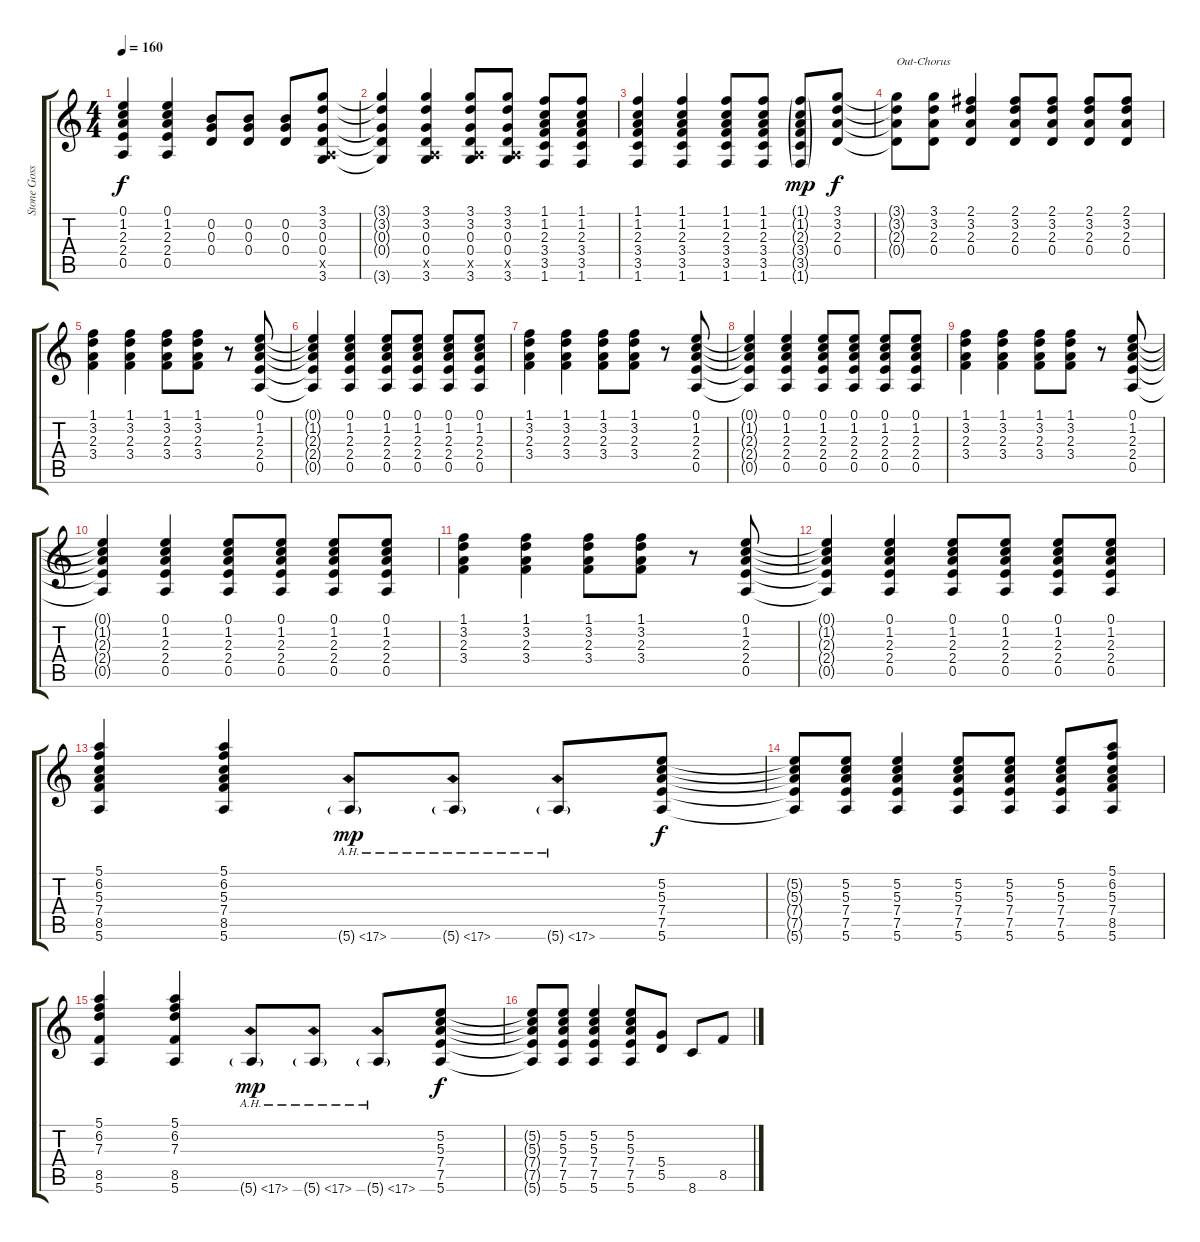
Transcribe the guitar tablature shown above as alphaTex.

\track ("Stone Gossard" "Stone Goss") {instrument distortionguitar}
\staff {score tabs}
\tuning (E4 B3 G3 D3 A2 E2) {hide}
\ts (4 4)
\tempo 160
\clef g2
\ks c
(0.1 1.2 2.3 2.4 0.5).4{dy f} (0.1 1.2 2.3 2.4 0.5).4 (0.2 0.3 0.4).8 (0.2 0.3 0.4).8 (0.2 0.3 0.4).8 (3.1 3.2 0.3 0.4 0.5{x} 3.6).8 |
(3.1{t} 3.2{t} 0.3{t} 0.4{t} 3.6{t}).4 (3.1 3.2 0.3 0.4 0.5{x} 3.6).4 (3.1 3.2 0.3 0.4 0.5{x} 3.6).8 (3.1 3.2 0.3 0.4 0.5{x} 3.6).8 (1.1 1.2 2.3 3.4 3.5 1.6).8 (1.1 1.2 2.3 3.4 3.5 1.6).8 |
(1.1 1.2 2.3 3.4 3.5 1.6).4 (1.1 1.2 2.3 3.4 3.5 1.6).4 (1.1 1.2 2.3 3.4 3.5 1.6).8 (1.1 1.2 2.3 3.4 3.5 1.6).8 (1.1{g} 1.2{g} 2.3{g} 3.4{g} 3.5{g} 1.6{g}).8{dy mp} (3.1 3.2 2.3 0.4).8{dy f} |
(3.1{t} 3.2{t} 2.3{t} 0.4{t}).8{txt "Out-Chorus"} (3.1 3.2 2.3 0.4).8 (2.1 3.2 2.3 0.4).4 (2.1 3.2 2.3 0.4).8 (2.1 3.2 2.3 0.4).8 (2.1 3.2 2.3 0.4).8 (2.1 3.2 2.3 0.4).8 |
(1.1 3.2 2.3 3.4).4 (1.1 3.2 2.3 3.4).4 (1.1 3.2 2.3 3.4).8 (1.1 3.2 2.3 3.4).8 r.8 (0.1 1.2 2.3 2.4 0.5).8 |
(0.1{t} 1.2{t} 2.3{t} 2.4{t} 0.5{t}).4 (0.1 1.2 2.3 2.4 0.5).4 (0.1 1.2 2.3 2.4 0.5).8 (0.1 1.2 2.3 2.4 0.5).8 (0.1 1.2 2.3 2.4 0.5).8 (0.1 1.2 2.3 2.4 0.5).8 |
(1.1 3.2 2.3 3.4).4 (1.1 3.2 2.3 3.4).4 (1.1 3.2 2.3 3.4).8 (1.1 3.2 2.3 3.4).8 r.8 (0.1 1.2 2.3 2.4 0.5).8 |
(0.1{t} 1.2{t} 2.3{t} 2.4{t} 0.5{t}).4 (0.1 1.2 2.3 2.4 0.5).4 (0.1 1.2 2.3 2.4 0.5).8 (0.1 1.2 2.3 2.4 0.5).8 (0.1 1.2 2.3 2.4 0.5).8 (0.1 1.2 2.3 2.4 0.5).8 |
(1.1 3.2 2.3 3.4).4 (1.1 3.2 2.3 3.4).4 (1.1 3.2 2.3 3.4).8 (1.1 3.2 2.3 3.4).8 r.8 (0.1 1.2 2.3 2.4 0.5).8 |
(0.1{t} 1.2{t} 2.3{t} 2.4{t} 0.5{t}).4 (0.1 1.2 2.3 2.4 0.5).4 (0.1 1.2 2.3 2.4 0.5).8 (0.1 1.2 2.3 2.4 0.5).8 (0.1 1.2 2.3 2.4 0.5).8 (0.1 1.2 2.3 2.4 0.5).8 |
(1.1 3.2 2.3 3.4).4 (1.1 3.2 2.3 3.4).4 (1.1 3.2 2.3 3.4).8 (1.1 3.2 2.3 3.4).8 r.8 (0.1 1.2 2.3 2.4 0.5).8 |
(0.1{t} 1.2{t} 2.3{t} 2.4{t} 0.5{t}).4 (0.1 1.2 2.3 2.4 0.5).4 (0.1 1.2 2.3 2.4 0.5).8 (0.1 1.2 2.3 2.4 0.5).8 (0.1 1.2 2.3 2.4 0.5).8 (0.1 1.2 2.3 2.4 0.5).8 |
(5.1 6.2 5.3 7.4 8.5 5.6).4 (5.1 6.2 5.3 7.4 8.5 5.6).4 5.6{ah 12 g}.8{dy mp} 5.6{ah 12 g}.8 5.6{ah 12 g}.8 (5.2 5.3 7.4 7.5 5.6).8{dy f} |
(5.2{t} 5.3{t} 7.4{t} 7.5{t} 5.6{t}).8 (5.2 5.3 7.4 7.5 5.6).8 (5.2 5.3 7.4 7.5 5.6).4 (5.2 5.3 7.4 7.5 5.6).8 (5.2 5.3 7.4 7.5 5.6).8 (5.2 5.3 7.4 7.5 5.6).8 (5.1 6.2 5.3 7.4 8.5 5.6).8 |
(5.1 6.2 7.3 8.5 5.6).4 (5.1 6.2 7.3 8.5 5.6).4 5.6{ah 12 g}.8{dy mp} 5.6{ah 12 g}.8 5.6{ah 12 g}.8 (5.2 5.3 7.4 7.5 5.6).8{dy f} |
(5.2{t} 5.3{t} 7.4{t} 7.5{t} 5.6{t}).8 (5.2 5.3 7.4 7.5 5.6).8 (5.2 5.3 7.4 7.5 5.6).4 (5.2 5.3 7.4 7.5 5.6).8 (5.4 5.5).8 8.6.8 8.5.8
